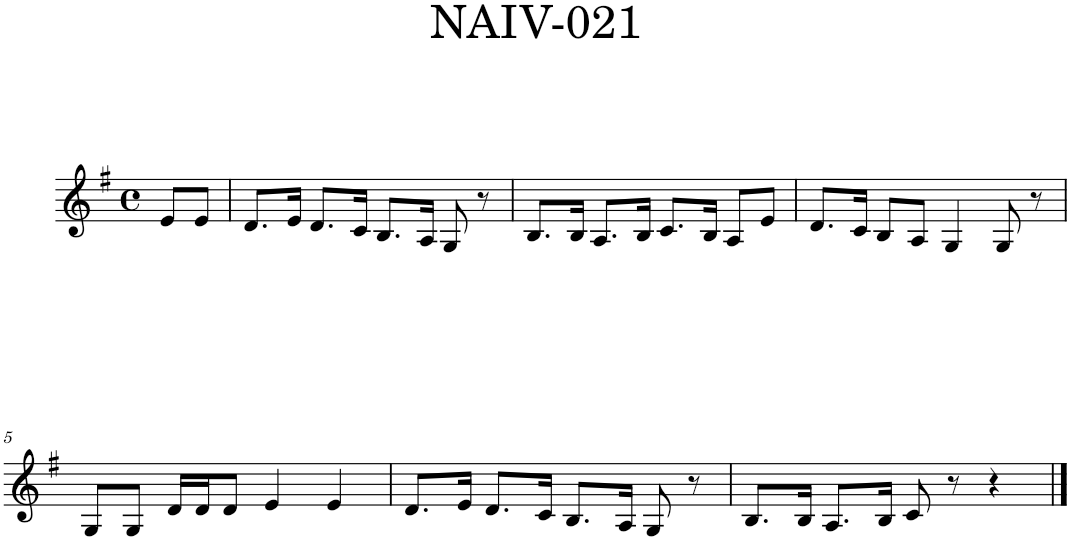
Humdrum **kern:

**kern
*part1
*staff1
*I"Piano
*I'Pno.
*clefG2
*k[f#]
*M4/4
*met(c)
=1
8e/L
8e/J
=2
8.d/L
16e/Jk
8.d/L
16c/Jk
8.B/L
16A/Jk
8G/
8r
=3
8.B/L
16B/Jk
8.A/L
16B/Jk
8.c/L
16B/Jk
8A/L
8e/J
=4
8.d/L
16c/Jk
8B/L
8A/J
4G/
8G/
8r
!!LO:LB:g=z
=5
8G/L
8G/J
16d/LL
16d/J
8d/J
4e/
4e/
=6
8.d/L
16e/Jk
8.d/L
16c/Jk
8.B/L
16A/Jk
8G/
8r
=7
8.B/L
16B/Jk
8.A/L
16B/Jk
8c/
8r
4r
==
*-
